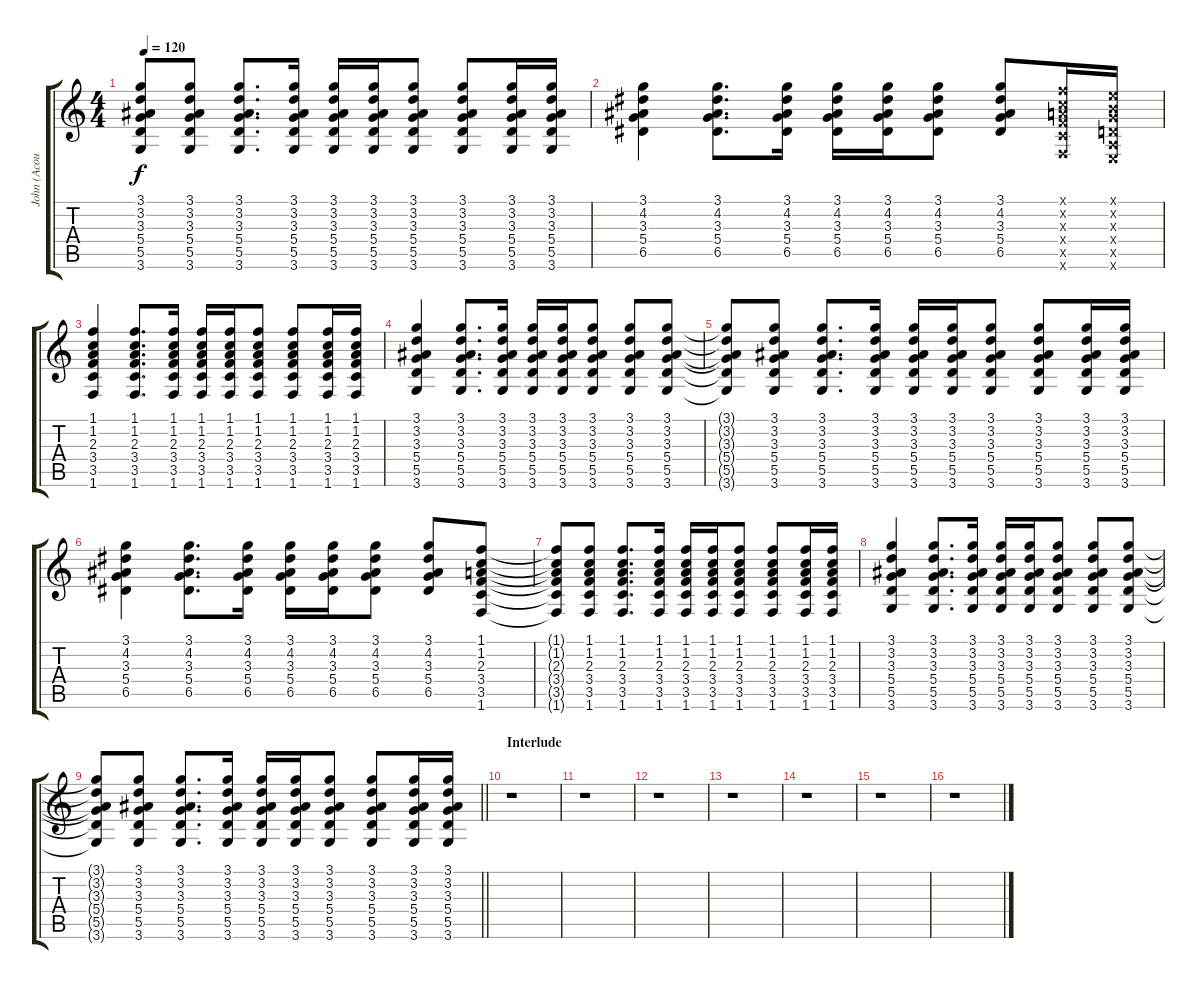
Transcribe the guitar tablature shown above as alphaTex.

\track ("John (Acoustic)" "John (Acou") {instrument acousticguitarsteel}
\staff {score tabs}
\tuning (E4 B3 G3 D3 A2 E2) {hide}
\ts (4 4)
\tempo 120
\clef g2
\ks c
(3.1{t} 3.2{t} 3.3{t} 5.4{t} 5.5{t} 3.6{t}).8{dy f} (3.1 3.2 3.3 5.4 5.5 3.6).8 (3.1 3.2 3.3 5.4 5.5 3.6).8{d} (3.1 3.2 3.3 5.4 5.5 3.6).16 (3.1 3.2 3.3 5.4 5.5 3.6).16 (3.1 3.2 3.3 5.4 5.5 3.6).16 (3.1 3.2 3.3 5.4 5.5 3.6).8 (3.1 3.2 3.3 5.4 5.5 3.6).8 (3.1 3.2 3.3 5.4 5.5 3.6).16 (3.1 3.2 3.3 5.4 5.5 3.6).16 |
(3.1 4.2 3.3 5.4 6.5).4 (3.1 4.2 3.3 5.4 6.5).8{d} (3.1 4.2 3.3 5.4 6.5).16 (3.1 4.2 3.3 5.4 6.5).16 (3.1 4.2 3.3 5.4 6.5).16 (3.1 4.2 3.3 5.4 6.5).8 (3.1 4.2 3.3 5.4 6.5).8 (1.1{x} 1.2{x} 2.3{x} 3.4{x} 3.5{x} 1.6{x}).16 (0.1{x} 0.2{x} 0.3{x} 0.4{x} 0.5{x} 0.6{x}).16 |
(1.1 1.2 2.3 3.4 3.5 1.6).4 (1.1 1.2 2.3 3.4 3.5 1.6).8{d} (1.1 1.2 2.3 3.4 3.5 1.6).16 (1.1 1.2 2.3 3.4 3.5 1.6).16 (1.1 1.2 2.3 3.4 3.5 1.6).16 (1.1 1.2 2.3 3.4 3.5 1.6).8 (1.1 1.2 2.3 3.4 3.5 1.6).8 (1.1 1.2 2.3 3.4 3.5 1.6).16 (1.1 1.2 2.3 3.4 3.5 1.6).16 |
(3.1 3.2 3.3 5.4 5.5 3.6).4 (3.1 3.2 3.3 5.4 5.5 3.6).8{d} (3.1 3.2 3.3 5.4 5.5 3.6).16 (3.1 3.2 3.3 5.4 5.5 3.6).16 (3.1 3.2 3.3 5.4 5.5 3.6).16 (3.1 3.2 3.3 5.4 5.5 3.6).8 (3.1 3.2 3.3 5.4 5.5 3.6).8 (3.1 3.2 3.3 5.4 5.5 3.6).8 |
(3.1{t} 3.2{t} 3.3{t} 5.4{t} 5.5{t} 3.6{t}).8 (3.1 3.2 3.3 5.4 5.5 3.6).8 (3.1 3.2 3.3 5.4 5.5 3.6).8{d} (3.1 3.2 3.3 5.4 5.5 3.6).16 (3.1 3.2 3.3 5.4 5.5 3.6).16 (3.1 3.2 3.3 5.4 5.5 3.6).16 (3.1 3.2 3.3 5.4 5.5 3.6).8 (3.1 3.2 3.3 5.4 5.5 3.6).8 (3.1 3.2 3.3 5.4 5.5 3.6).16 (3.1 3.2 3.3 5.4 5.5 3.6).16 |
(3.1 4.2 3.3 5.4 6.5).4 (3.1 4.2 3.3 5.4 6.5).8{d} (3.1 4.2 3.3 5.4 6.5).16 (3.1 4.2 3.3 5.4 6.5).16 (3.1 4.2 3.3 5.4 6.5).16 (3.1 4.2 3.3 5.4 6.5).8 (3.1 4.2 3.3 5.4 6.5).8 (1.1 1.2 2.3 3.4 3.5 1.6).8 |
(1.1{t} 1.2{t} 2.3{t} 3.4{t} 3.5{t} 1.6{t}).8 (1.1 1.2 2.3 3.4 3.5 1.6).8 (1.1 1.2 2.3 3.4 3.5 1.6).8{d} (1.1 1.2 2.3 3.4 3.5 1.6).16 (1.1 1.2 2.3 3.4 3.5 1.6).16 (1.1 1.2 2.3 3.4 3.5 1.6).16 (1.1 1.2 2.3 3.4 3.5 1.6).8 (1.1 1.2 2.3 3.4 3.5 1.6).8 (1.1 1.2 2.3 3.4 3.5 1.6).16 (1.1 1.2 2.3 3.4 3.5 1.6).16 |
(3.1 3.2 3.3 5.4 5.5 3.6).4 (3.1 3.2 3.3 5.4 5.5 3.6).8{d} (3.1 3.2 3.3 5.4 5.5 3.6).16 (3.1 3.2 3.3 5.4 5.5 3.6).16 (3.1 3.2 3.3 5.4 5.5 3.6).16 (3.1 3.2 3.3 5.4 5.5 3.6).8 (3.1 3.2 3.3 5.4 5.5 3.6).8 (3.1 3.2 3.3 5.4 5.5 3.6).8 |
\barLineRight lightlight
(3.1{t} 3.2{t} 3.3{t} 5.4{t} 5.5{t} 3.6{t}).8 (3.1 3.2 3.3 5.4 5.5 3.6).8 (3.1 3.2 3.3 5.4 5.5 3.6).8{d} (3.1 3.2 3.3 5.4 5.5 3.6).16 (3.1 3.2 3.3 5.4 5.5 3.6).16 (3.1 3.2 3.3 5.4 5.5 3.6).16 (3.1 3.2 3.3 5.4 5.5 3.6).8 (3.1 3.2 3.3 5.4 5.5 3.6).8 (3.1 3.2 3.3 5.4 5.5 3.6).16 (3.1 3.2 3.3 5.4 5.5 3.6).16 |
\section ("" "Interlude")
r.1 |
r.1 |
r.1 |
r.1 |
r.1 |
r.1 |
r.1
